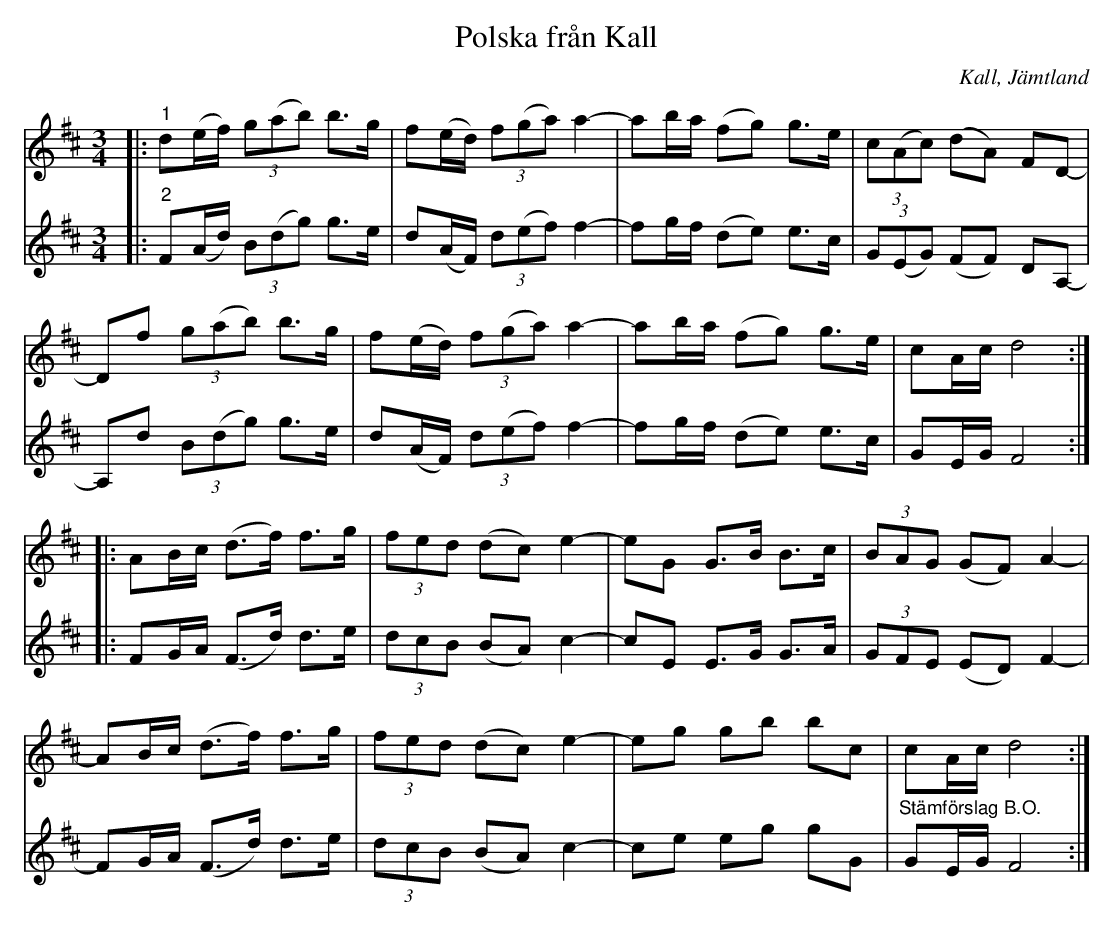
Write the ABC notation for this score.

X:1
T:Polska från Kall
O:Kall, Jämtland
L:1/8
M:3/4
K:D
V:1
|:"^1" d(e/f/) (3g(ab) b>g | f(e/d/) (3f(ga) a2- | ab/a/ (fg) g>e | (3c(Ac) (dA) FD- |
Df (3g(ab) b>g | f(e/d/) (3f(ga) a2- | ab/a/ (fg) g>e | cA/c/ d4 ::
AB/c/ (d>f) f>g | (3fed (dc) e2- | eG G>B B>c | (3BAG (GF) A2- |
AB/c/ (d>f) f>g | (3fed (dc) e2- | eg gb bc | cA/c/ d4 :|
V:2
|:"^2" F(A/d/) (3B(dg) g>e | d(A/F/) (3d(ef) f2- | fg/f/ (de) e>c | (3G(EG) (FF) DA,- |
A,d (3B(dg) g>e | d(A/F/) (3d(ef) f2- | fg/f/ (de) e>c | GE/G/ F4 :: FG/A/ (F>d) d>e |
(3dcB (BA) c2- | cE E>G G>A | (3GFE (ED) F2- | FG/A/ (F>d) d>e | (3dcB (BA) c2- | ce eg gG | "^Stämförslag B.O." GE/G/ F4 :|
